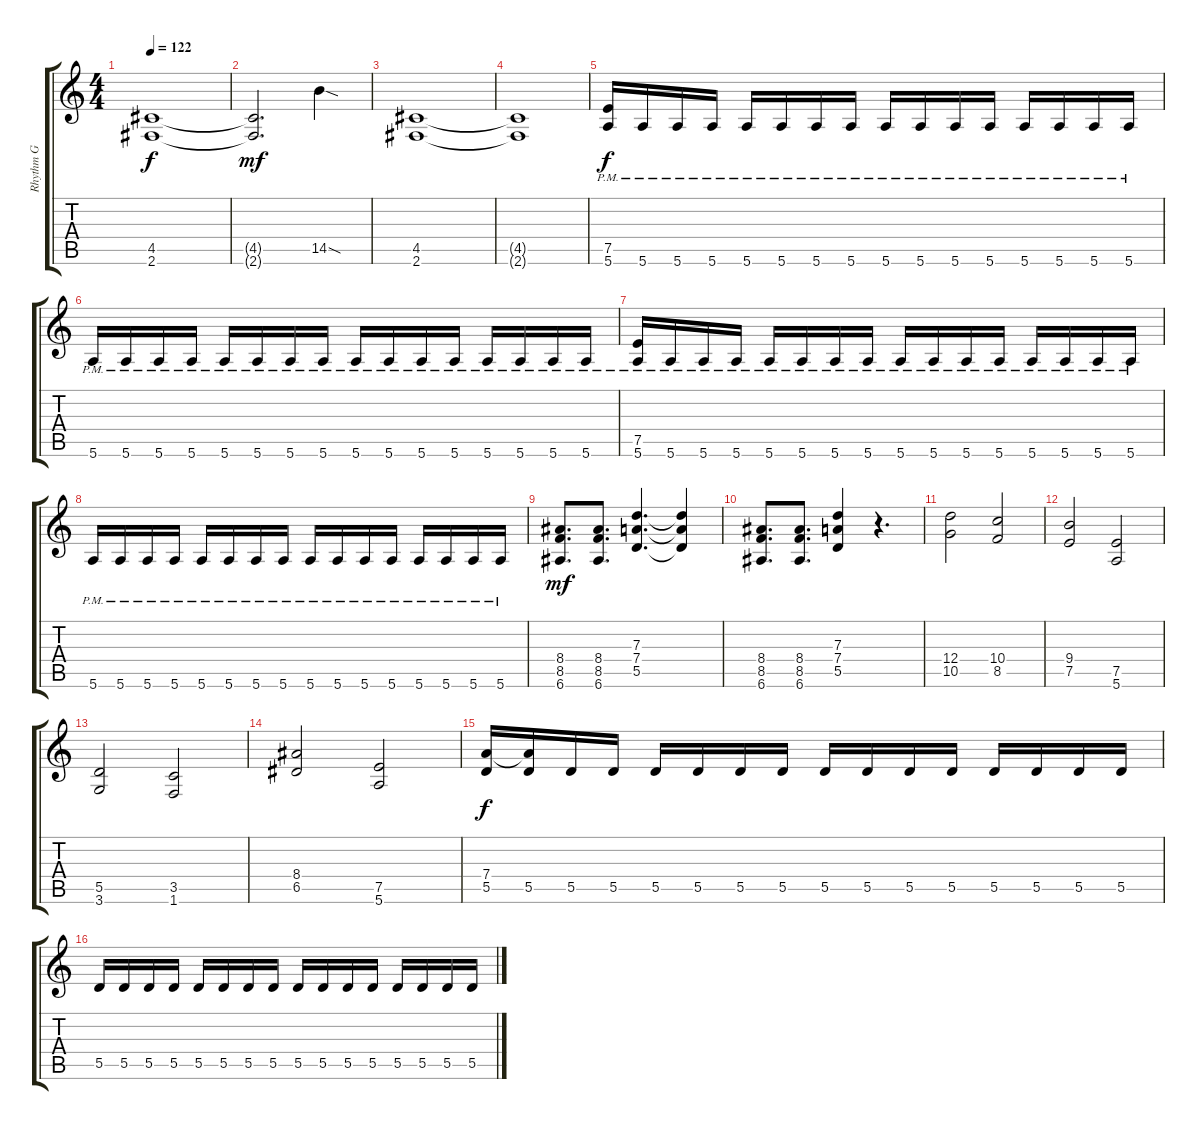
\track ("Rhythm G" "Rhythm G") {instrument distortionguitar}
\staff {score tabs}
\tuning (E4 B3 G3 D3 A2 E2) {hide}
\ts (4 4)
\section ("" "")
\tempo 122
\clef g2
\ks c
(4.5 2.6).1{dy f} |
(4.5{t} 2.6{t}).2{d dy mf} 14.5{sod}.4 |
(4.5 2.6).1 |
(4.5{t} 2.6{t}).1 |
(7.5{pm} 5.6{pm}).16{dy f} 5.6{pm}.16 5.6{pm}.16 5.6{pm}.16 5.6{pm}.16 5.6{pm}.16 5.6{pm}.16 5.6{pm}.16 5.6{pm}.16 5.6{pm}.16 5.6{pm}.16 5.6{pm}.16 5.6{pm}.16 5.6{pm}.16 5.6{pm}.16 5.6{pm}.16 |
5.6{pm}.16 5.6{pm}.16 5.6{pm}.16 5.6{pm}.16 5.6{pm}.16 5.6{pm}.16 5.6{pm}.16 5.6{pm}.16 5.6{pm}.16 5.6{pm}.16 5.6{pm}.16 5.6{pm}.16 5.6{pm}.16 5.6{pm}.16 5.6{pm}.16 5.6{pm}.16 |
(7.5{pm} 5.6{pm}).16 5.6{pm}.16 5.6{pm}.16 5.6{pm}.16 5.6{pm}.16 5.6{pm}.16 5.6{pm}.16 5.6{pm}.16 5.6{pm}.16 5.6{pm}.16 5.6{pm}.16 5.6{pm}.16 5.6{pm}.16 5.6{pm}.16 5.6{pm}.16 5.6{pm}.16 |
5.6{pm}.16 5.6{pm}.16 5.6{pm}.16 5.6{pm}.16 5.6{pm}.16 5.6{pm}.16 5.6{pm}.16 5.6{pm}.16 5.6{pm}.16 5.6{pm}.16 5.6{pm}.16 5.6{pm}.16 5.6{pm}.16 5.6{pm}.16 5.6{pm}.16 5.6{pm}.16 |
(8.4 8.5 6.6).8{d dy mf} (8.4 8.5 6.6).8{d} (7.3 7.4 5.5).4{d} (7.3{t} 7.4{t} 5.5{t}).4 |
(8.4 8.5 6.6).8{d} (8.4 8.5 6.6).8{d} (7.3 7.4 5.5).4 r.4{d} |
(12.4 10.5).2 (10.4 8.5).2 |
(9.4 7.5).2 (7.5 5.6).2 |
(5.5 3.6).2 (3.5 1.6).2 |
(8.4 6.5).2 (7.5 5.6).2 |
(7.4 5.5).16{dy f} (7.4{t} 5.5).16 5.5.16 5.5.16 5.5.16 5.5.16 5.5.16 5.5.16 5.5.16 5.5.16 5.5.16 5.5.16 5.5.16 5.5.16 5.5.16 5.5.16 |
5.5.16 5.5.16 5.5.16 5.5.16 5.5.16 5.5.16 5.5.16 5.5.16 5.5.16 5.5.16 5.5.16 5.5.16 5.5.16 5.5.16 5.5.16 5.5.16
